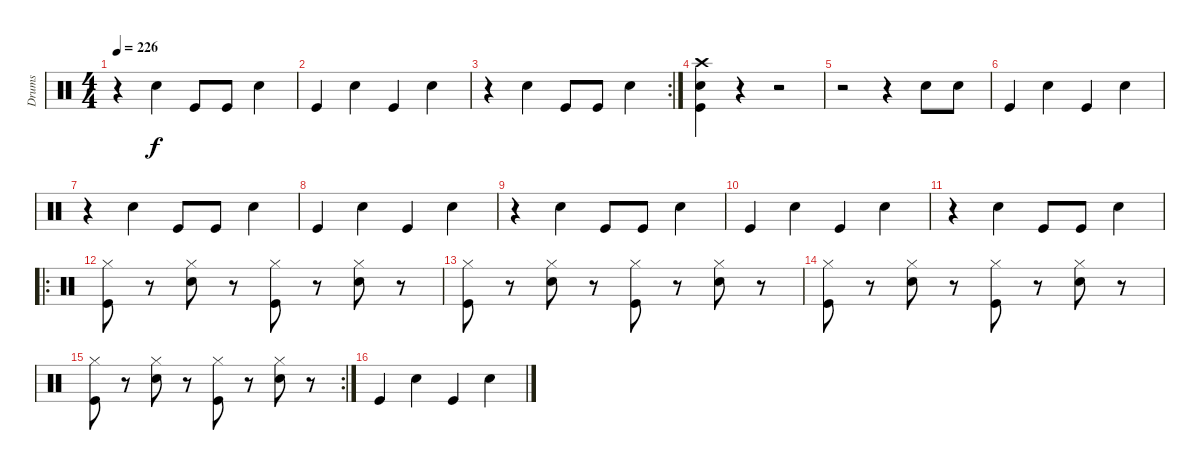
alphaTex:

\track ("Drums" "Drums") {instrument percussion}
\staff {score}
\articulation defaults
\ts (4 4)
\tempo 226
\clef neutral
\ks c
r.4{dy f} "Snare (hit) 2".4 "Kick (hit)".8 "Kick (hit)".8 "Snare (hit) 2".4 |
"Kick (hit)".4 "Snare (hit) 2".4 "Kick (hit)".4 "Snare (hit) 2".4 |
\rc 2
r.4 "Snare (hit) 2".4 "Kick (hit)".8 "Kick (hit)".8 "Snare (hit) 2".4 |
("Crash high (hit)" "Snare (hit) 2" "Kick (hit)").4 r.4 r.2 |
r.2 r.4 "Snare (hit) 2".8 "Snare (hit) 2".8 |
"Kick (hit)".4 "Snare (hit) 2".4 "Kick (hit)".4 "Snare (hit) 2".4 |
r.4 "Snare (hit) 2".4 "Kick (hit)".8 "Kick (hit)".8 "Snare (hit) 2".4 |
"Kick (hit)".4 "Snare (hit) 2".4 "Kick (hit)".4 "Snare (hit) 2".4 |
r.4 "Snare (hit) 2".4 "Kick (hit)".8 "Kick (hit)".8 "Snare (hit) 2".4 |
"Kick (hit)".4 "Snare (hit) 2".4 "Kick (hit)".4 "Snare (hit) 2".4 |
r.4 "Snare (hit) 2".4 "Kick (hit)".8 "Kick (hit)".8 "Snare (hit) 2".4 |
\ro
("Hi-Hat (closed)" "Kick (hit)").8 r.8 ("Hi-Hat (closed)" "Snare (hit) 2").8 r.8 ("Hi-Hat (closed)" "Kick (hit)").8 r.8 ("Hi-Hat (closed)" "Snare (hit) 2").8 r.8 |
("Hi-Hat (closed)" "Kick (hit)").8 r.8 ("Hi-Hat (closed)" "Snare (hit) 2").8 r.8 ("Hi-Hat (closed)" "Kick (hit)").8 r.8 ("Hi-Hat (closed)" "Snare (hit) 2").8 r.8 |
("Hi-Hat (closed)" "Kick (hit)").8 r.8 ("Hi-Hat (closed)" "Snare (hit) 2").8 r.8 ("Hi-Hat (closed)" "Kick (hit)").8 r.8 ("Hi-Hat (closed)" "Snare (hit) 2").8 r.8 |
\rc 2
("Hi-Hat (closed)" "Kick (hit)").8 r.8 ("Hi-Hat (closed)" "Snare (hit) 2").8 r.8 ("Hi-Hat (closed)" "Kick (hit)").8 r.8 ("Hi-Hat (closed)" "Snare (hit) 2").8 r.8 |
"Kick (hit)".4 "Snare (hit) 2".4 "Kick (hit)".4 "Snare (hit) 2".4
